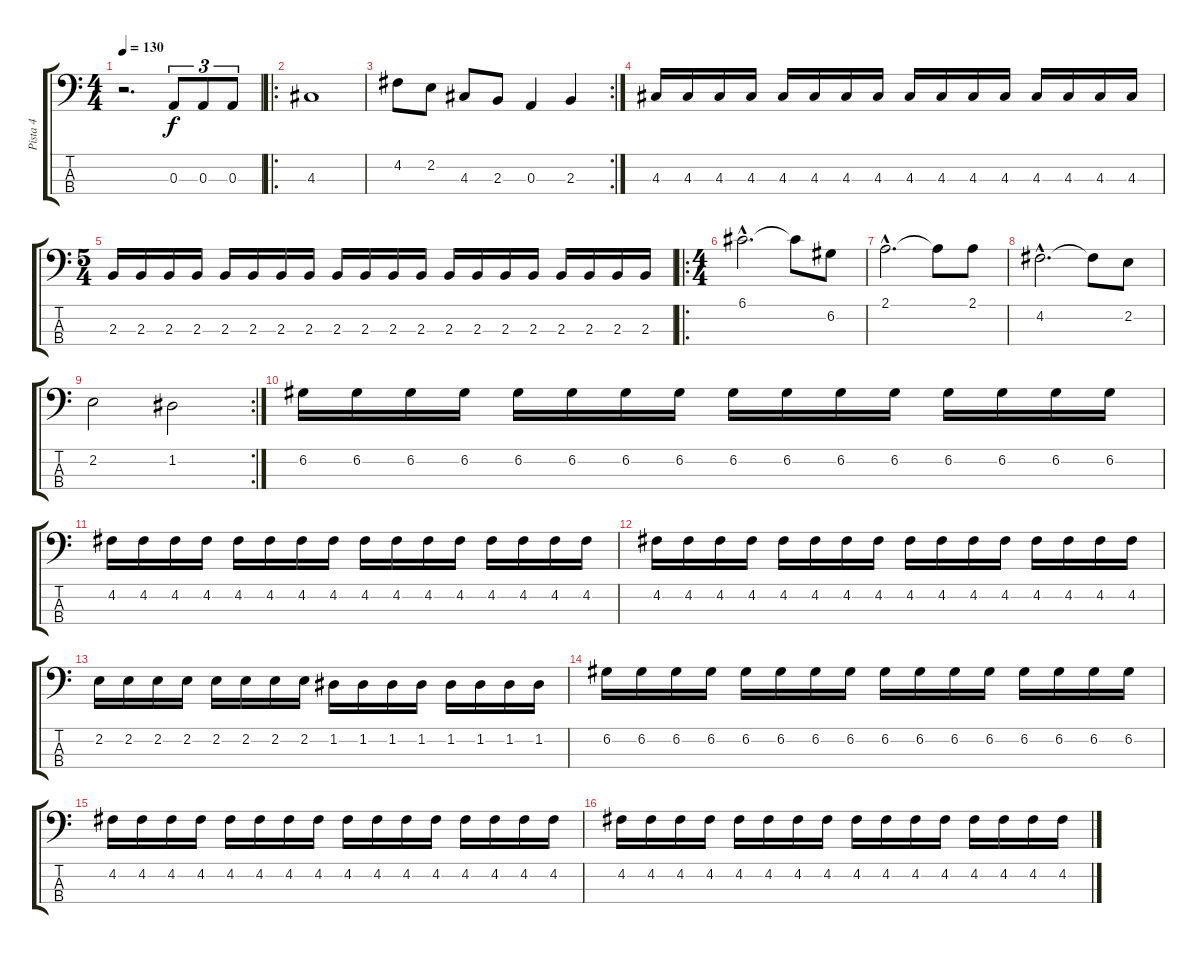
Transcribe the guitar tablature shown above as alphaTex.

\track ("Pista 4" "Pista 4") {instrument electricbasspick}
\staff {score tabs}
\tuning (G2 D2 A1 E1) {hide}
\ts (4 4)
\tempo 130
\clef f4
\ks c
r.2{d dy f instrument electricbasspick} 0.3.8{tu (3 2)} 0.3.8{tu (3 2)} 0.3.8{tu (3 2)} |
\ro
4.3.1 |
\rc 2
4.2.8 2.2.8 4.3.8 2.3.8 0.3.4 2.3.4 |
4.3.16 4.3.16 4.3.16 4.3.16 4.3.16 4.3.16 4.3.16 4.3.16 4.3.16 4.3.16 4.3.16 4.3.16 4.3.16 4.3.16 4.3.16 4.3.16 |
\ts (5 4)
2.3.16 2.3.16 2.3.16 2.3.16 2.3.16 2.3.16 2.3.16 2.3.16 2.3.16 2.3.16 2.3.16 2.3.16 2.3.16 2.3.16 2.3.16 2.3.16 2.3.16 2.3.16 2.3.16 2.3.16 |
\ro
\ts (4 4)
6.1{hac}.2{d} 6.1{t}.8 6.2.8 |
2.1{hac}.2{d} 2.1{t}.8 2.1.8 |
4.2{hac}.2{d} 4.2{t}.8 2.2.8 |
\rc 2
2.2.2 1.2.2 |
6.2.16 6.2.16 6.2.16 6.2.16 6.2.16 6.2.16 6.2.16 6.2.16 6.2.16 6.2.16 6.2.16 6.2.16 6.2.16 6.2.16 6.2.16 6.2.16 |
4.2.16 4.2.16 4.2.16 4.2.16 4.2.16 4.2.16 4.2.16 4.2.16 4.2.16 4.2.16 4.2.16 4.2.16 4.2.16 4.2.16 4.2.16 4.2.16 |
4.2.16 4.2.16 4.2.16 4.2.16 4.2.16 4.2.16 4.2.16 4.2.16 4.2.16 4.2.16 4.2.16 4.2.16 4.2.16 4.2.16 4.2.16 4.2.16 |
2.2.16 2.2.16 2.2.16 2.2.16 2.2.16 2.2.16 2.2.16 2.2.16 1.2.16 1.2.16 1.2.16 1.2.16 1.2.16 1.2.16 1.2.16 1.2.16 |
6.2.16 6.2.16 6.2.16 6.2.16 6.2.16 6.2.16 6.2.16 6.2.16 6.2.16 6.2.16 6.2.16 6.2.16 6.2.16 6.2.16 6.2.16 6.2.16 |
4.2.16 4.2.16 4.2.16 4.2.16 4.2.16 4.2.16 4.2.16 4.2.16 4.2.16 4.2.16 4.2.16 4.2.16 4.2.16 4.2.16 4.2.16 4.2.16 |
4.2.16 4.2.16 4.2.16 4.2.16 4.2.16 4.2.16 4.2.16 4.2.16 4.2.16 4.2.16 4.2.16 4.2.16 4.2.16 4.2.16 4.2.16 4.2.16
